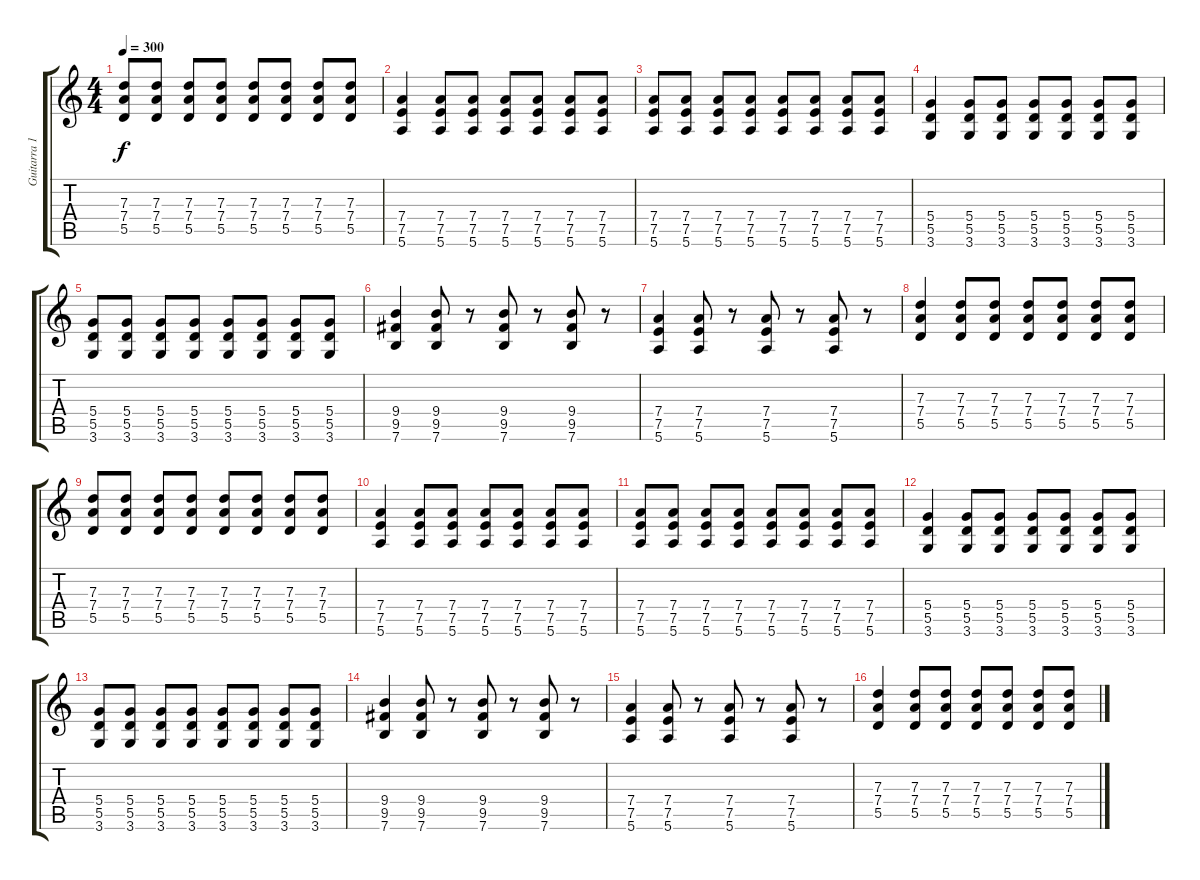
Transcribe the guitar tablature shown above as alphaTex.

\track ("Guitarra 1 - Mathias" "Guitarra 1") {instrument distortionguitar}
\staff {score tabs}
\tuning (E4 B3 G3 D3 A2 E2) {hide}
\ts (4 4)
\tempo 300
\clef g2
\ks c
(7.3 7.4 5.5).8{dy f} (7.3 7.4 5.5).8 (7.3 7.4 5.5).8 (7.3 7.4 5.5).8 (7.3 7.4 5.5).8 (7.3 7.4 5.5).8 (7.3 7.4 5.5).8 (7.3 7.4 5.5).8 |
(7.4 7.5 5.6).4 (7.4 7.5 5.6).8 (7.4 7.5 5.6).8 (7.4 7.5 5.6).8 (7.4 7.5 5.6).8 (7.4 7.5 5.6).8 (7.4 7.5 5.6).8 |
(7.4 7.5 5.6).8 (7.4 7.5 5.6).8 (7.4 7.5 5.6).8 (7.4 7.5 5.6).8 (7.4 7.5 5.6).8 (7.4 7.5 5.6).8 (7.4 7.5 5.6).8 (7.4 7.5 5.6).8 |
(5.4 5.5 3.6).4 (5.4 5.5 3.6).8 (5.4 5.5 3.6).8 (5.4 5.5 3.6).8 (5.4 5.5 3.6).8 (5.4 5.5 3.6).8 (5.4 5.5 3.6).8 |
(5.4 5.5 3.6).8 (5.4 5.5 3.6).8 (5.4 5.5 3.6).8 (5.4 5.5 3.6).8 (5.4 5.5 3.6).8 (5.4 5.5 3.6).8 (5.4 5.5 3.6).8 (5.4 5.5 3.6).8 |
(9.4 9.5 7.6).4 (9.4 9.5 7.6).8 r.8 (9.4 9.5 7.6).8 r.8 (9.4 9.5 7.6).8 r.8 |
(7.4 7.5 5.6).4 (7.4 7.5 5.6).8 r.8 (7.4 7.5 5.6).8 r.8 (7.4 7.5 5.6).8 r.8 |
(7.3 7.4 5.5).4 (7.3 7.4 5.5).8 (7.3 7.4 5.5).8 (7.3 7.4 5.5).8 (7.3 7.4 5.5).8 (7.3 7.4 5.5).8 (7.3 7.4 5.5).8 |
(7.3 7.4 5.5).8 (7.3 7.4 5.5).8 (7.3 7.4 5.5).8 (7.3 7.4 5.5).8 (7.3 7.4 5.5).8 (7.3 7.4 5.5).8 (7.3 7.4 5.5).8 (7.3 7.4 5.5).8 |
(7.4 7.5 5.6).4 (7.4 7.5 5.6).8 (7.4 7.5 5.6).8 (7.4 7.5 5.6).8 (7.4 7.5 5.6).8 (7.4 7.5 5.6).8 (7.4 7.5 5.6).8 |
(7.4 7.5 5.6).8 (7.4 7.5 5.6).8 (7.4 7.5 5.6).8 (7.4 7.5 5.6).8 (7.4 7.5 5.6).8 (7.4 7.5 5.6).8 (7.4 7.5 5.6).8 (7.4 7.5 5.6).8 |
(5.4 5.5 3.6).4 (5.4 5.5 3.6).8 (5.4 5.5 3.6).8 (5.4 5.5 3.6).8 (5.4 5.5 3.6).8 (5.4 5.5 3.6).8 (5.4 5.5 3.6).8 |
(5.4 5.5 3.6).8 (5.4 5.5 3.6).8 (5.4 5.5 3.6).8 (5.4 5.5 3.6).8 (5.4 5.5 3.6).8 (5.4 5.5 3.6).8 (5.4 5.5 3.6).8 (5.4 5.5 3.6).8 |
(9.4 9.5 7.6).4 (9.4 9.5 7.6).8 r.8 (9.4 9.5 7.6).8 r.8 (9.4 9.5 7.6).8 r.8 |
(7.4 7.5 5.6).4 (7.4 7.5 5.6).8 r.8 (7.4 7.5 5.6).8 r.8 (7.4 7.5 5.6).8 r.8 |
(7.3 7.4 5.5).4 (7.3 7.4 5.5).8 (7.3 7.4 5.5).8 (7.3 7.4 5.5).8 (7.3 7.4 5.5).8 (7.3 7.4 5.5).8 (7.3 7.4 5.5).8
